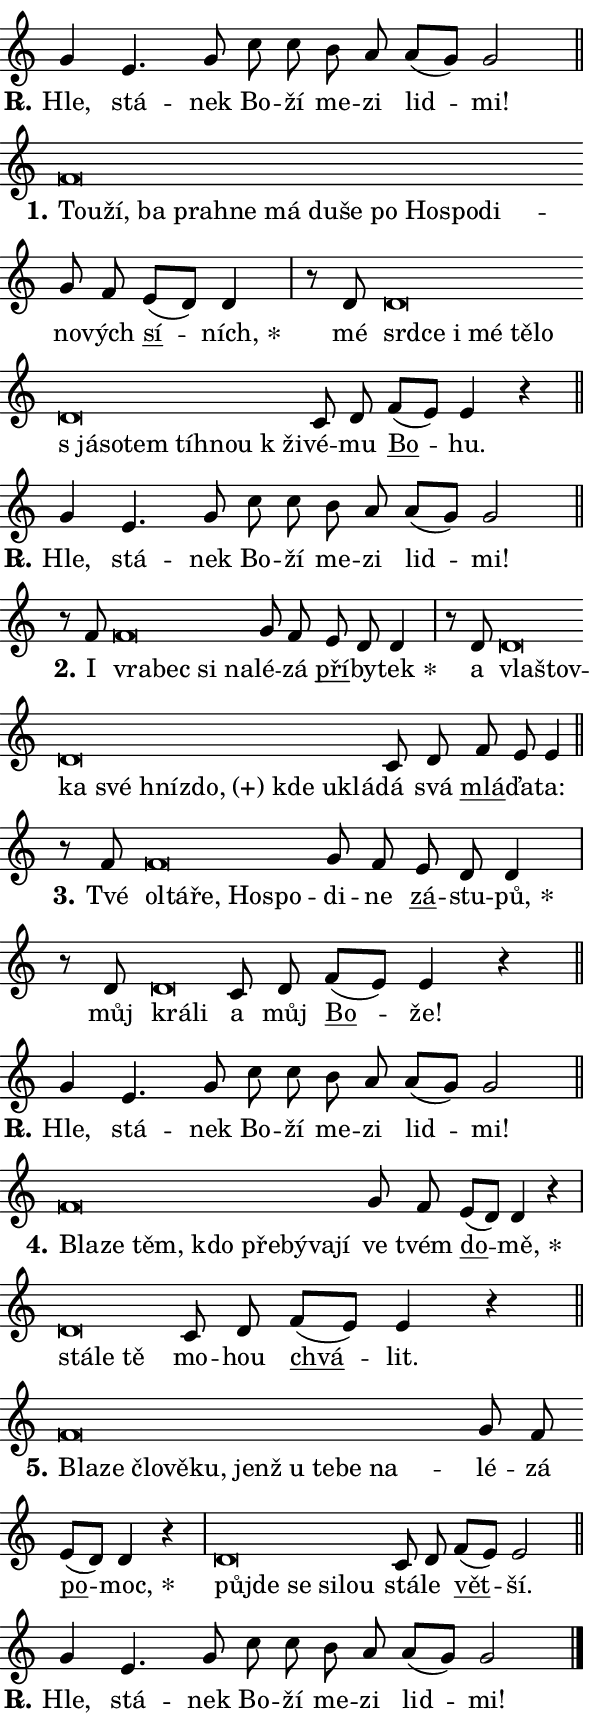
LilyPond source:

\version "2.24.0"
\header { tagline = "" }
\paper {
  indent = 0\cm
  top-margin = 0\cm
  right-margin = 0.13\cm % to fit lyric hyphens
  bottom-margin = 0\cm
  left-margin = 0\cm
  paper-width = 10\cm
  page-breaking = #ly:one-page-breaking
  system-system-spacing.basic-distance = #11
  score-system-spacing.basic-distance = #11
  ragged-last = ##f
}


%% Author: Thomas Morley
%% https://lists.gnu.org/archive/html/lilypond-user/2020-05/msg00002.html
#(define (line-position grob)
"Returns position of @var[grob} in current system:
   @code{'start}, if at first time-step
   @code{'end}, if at last time-step
   @code{'middle} otherwise
"
  (let* ((col (ly:item-get-column grob))
         (ln (ly:grob-object col 'left-neighbor))
         (rn (ly:grob-object col 'right-neighbor))
         (col-to-check-left (if (ly:grob? ln) ln col))
         (col-to-check-right (if (ly:grob? rn) rn col))
         (break-dir-left
           (and
             (ly:grob-property col-to-check-left 'non-musical #f)
             (ly:item-break-dir col-to-check-left)))
         (break-dir-right
           (and
             (ly:grob-property col-to-check-right 'non-musical #f)
             (ly:item-break-dir col-to-check-right))))
        (cond ((eqv? 1 break-dir-left) 'start)
              ((eqv? -1 break-dir-right) 'end)
              (else 'middle))))

#(define (tranparent-at-line-position vctor)
  (lambda (grob)
  "Relying on @code{line-position} select the relevant enry from @var{vctor}.
Used to determine transparency,"
    (case (line-position grob)
      ((end) (not (vector-ref vctor 0)))
      ((middle) (not (vector-ref vctor 1)))
      ((start) (not (vector-ref vctor 2))))))

noteHeadBreakVisibility =
#(define-music-function (break-visibility)(vector?)
"Makes @code{NoteHead}s transparent relying on @var{break-visibility}"
#{
  \override NoteHead.transparent =
    #(tranparent-at-line-position break-visibility)
#})

#(define delete-ledgers-for-transparent-note-heads
  (lambda (grob)
    "Reads whether a @code{NoteHead} is transparent.
If so this @code{NoteHead} is removed from @code{'note-heads} from
@var{grob}, which is supposed to be @code{LedgerLineSpanner}.
As a result ledgers are not printed for this @code{NoteHead}"
    (let* ((nhds-array (ly:grob-object grob 'note-heads))
           (nhds-list
             (if (ly:grob-array? nhds-array)
                 (ly:grob-array->list nhds-array)
                 '()))
           ;; Relies on the transparent-property being done before
           ;; Staff.LedgerLineSpanner.after-line-breaking is executed.
           ;; This is fragile ...
           (to-keep
             (remove
               (lambda (nhd)
                 (ly:grob-property nhd 'transparent #f))
               nhds-list)))
      ;; TODO find a better method to iterate over grob-arrays, similiar
      ;; to filter/remove etc for lists
      ;; For now rebuilt from scratch
      (set! (ly:grob-object grob 'note-heads)  '())
      (for-each
        (lambda (nhd)
          (ly:pointer-group-interface::add-grob grob 'note-heads nhd))
        to-keep))))

squashNotes = {
  \override NoteHead.X-extent = #'(-0.2 . 0.2)
  \override NoteHead.Y-extent = #'(-0.75 . 0)
  \override NoteHead.stencil =
    #(lambda (grob)
       (let ((pos (ly:grob-property grob 'staff-position)))
         (begin
           (if (< pos -7) (display "ERROR: Lower brevis then expected\n") (display ""))
           (if (<= pos -6) ly:text-interface::print ly:note-head::print))))
}
unSquashNotes = {
  \revert NoteHead.X-extent
  \revert NoteHead.Y-extent
  \revert NoteHead.stencil
}

hideNotes = \noteHeadBreakVisibility #begin-of-line-visible
unHideNotes = \noteHeadBreakVisibility #all-visible

% work-around for resetting accidentals
% https://lilypond.org/doc/v2.23/Documentation/notation/displaying-rhythms#unmetered-music
cadenzaMeasure = {
  \cadenzaOff
  \partial 1024 s1024
  \cadenzaOn
}

#(define-markup-command (accent layout props text) (markup?)
  "Underline accented syllable"
  (interpret-markup layout props
    #{\markup \override #'(offset . 4.3) \underline { #text }#}))

responsum = \markup \concat {
  "R" \hspace #-1.05 \path #0.1 #'((moveto 0 0.07) (lineto 0.9 0.8)) \hspace #0.05 "."
}

spaceSize = #0.6828661417322834 % exact space size for TeX Gyre Schola

\layout {
  \context {
    \Staff
    \remove "Time_signature_engraver"
    \override LedgerLineSpanner.after-line-breaking = #delete-ledgers-for-transparent-note-heads
  }
  \context {
    \Lyrics {
      \override LyricSpace.minimum-distance = \spaceSize
      \override LyricText.font-name = #"TeX Gyre Schola"
      \override LyricText.font-size = 1
      \override StanzaNumber.font-name = #"TeX Gyre Schola Bold"
      \override StanzaNumber.font-size = 1
    }
  }
  \context {
    \Score 
    \override NoteHead.text =
      #(lambda (grob) 
        (let ((pos (ly:grob-property grob 'staff-position)))
          #{\markup {
            \combine
              \halign #-0.55 \raise #(if (= pos -6) 0 0.5) \override #'(thickness . 2) \draw-line #'(3.2 . 0)
              \musicglyph "noteheads.sM1"
          }#}))
  }
}

% magnetic-lyrics.ily
%
%   written by
%     Jean Abou Samra <jean@abou-samra.fr>
%     Werner Lemberg <wl@gnu.org>
%
%   adapted by
%     Jiri Hon <jiri.hon@gmail.com>
%
% Version 2022-Apr-15

% https://www.mail-archive.com/lilypond-user@gnu.org/msg149350.html

#(define (Left_hyphen_pointer_engraver context)
   "Collect syllable-hyphen-syllable occurrences in lyrics and store
them in properties.  This engraver only looks to the left.  For
example, if the lyrics input is @code{foo -- bar}, it does the
following.

@itemize @bullet
@item
Set the @code{text} property of the @code{LyricHyphen} grob between
@q{foo} and @q{bar} to @code{foo}.

@item
Set the @code{left-hyphen} property of the @code{LyricText} grob with
text @q{foo} to the @code{LyricHyphen} grob between @q{foo} and
@q{bar}.
@end itemize

Use this auxiliary engraver in combination with the
@code{lyric-@/text::@/apply-@/magnetic-@/offset!} hook."
   (let ((hyphen #f)
         (text #f))
     (make-engraver
      (acknowledgers
       ((lyric-syllable-interface engraver grob source-engraver)
        (set! text grob)))
      (end-acknowledgers
       ((lyric-hyphen-interface engraver grob source-engraver)
        ;(when (not (grob::has-interface grob 'lyric-space-interface))
          (set! hyphen grob)));)
      ((stop-translation-timestep engraver)
       (when (and text hyphen)
         (ly:grob-set-object! text 'left-hyphen hyphen))
       (set! text #f)
       (set! hyphen #f)))))

#(define (lyric-text::apply-magnetic-offset! grob)
   "If the space between two syllables is less than the value in
property @code{LyricText@/.details@/.squash-threshold}, move the right
syllable to the left so that it gets concatenated with the left
syllable.

Use this function as a hook for
@code{LyricText@/.after-@/line-@/breaking} if the
@code{Left_@/hyphen_@/pointer_@/engraver} is active."
   (let ((hyphen (ly:grob-object grob 'left-hyphen #f)))
     (when hyphen
       (let ((left-text (ly:spanner-bound hyphen LEFT)))
         (when (grob::has-interface left-text 'lyric-syllable-interface)
           (let* ((common (ly:grob-common-refpoint grob left-text X))
                  (this-x-ext (ly:grob-extent grob common X))
                  (left-x-ext
                   (begin
                     ;; Trigger magnetism for left-text.
                     (ly:grob-property left-text 'after-line-breaking)
                     (ly:grob-extent left-text common X)))
                  ;; `delta` is the gap width between two syllables.
                  (delta (- (interval-start this-x-ext)
                            (interval-end left-x-ext)))
                  (details (ly:grob-property grob 'details))
                  (threshold (assoc-get 'squash-threshold details 0.2)))
             (when (< delta threshold)
               (let* (;; We have to manipulate the input text so that
                      ;; ligatures crossing syllable boundaries are not
                      ;; disabled.  For languages based on the Latin
                      ;; script this is essentially a beautification.
                      ;; However, for non-Western scripts it can be a
                      ;; necessity.
                      (lt (ly:grob-property left-text 'text))
                      (rt (ly:grob-property grob 'text))
                      (is-space (grob::has-interface hyphen 'lyric-space-interface))
                      (space (if is-space " " ""))
                      (extra-delta (if is-space spaceSize 0))
                      ;; Append new syllable.
                      (ltrt-space (if (and (string? lt) (string? rt))
                                (string-append lt space rt)
                                (make-concat-markup (list lt space rt))))
                      ;; Right-align `ltrt` to the right side.
                      (ltrt-space-markup (grob-interpret-markup
                               grob
                               (make-translate-markup
                                (cons (interval-length this-x-ext) 0)
                                (make-right-align-markup ltrt-space)))))
                 (begin
                   ;; Don't print `left-text`.
                   (ly:grob-set-property! left-text 'stencil #f)
                   ;; Set text and stencil (which holds all collected
                   ;; syllables so far) and shift it to the left.
                   (ly:grob-set-property! grob 'text ltrt-space)
                   (ly:grob-set-property! grob 'stencil ltrt-space-markup)
                   (ly:grob-translate-axis! grob (- (- delta extra-delta)) X))))))))))


#(define (lyric-hyphen::displace-bounds-first grob)
   ;; Make very sure this callback isn't triggered too early.
   (let ((left (ly:spanner-bound grob LEFT))
         (right (ly:spanner-bound grob RIGHT)))
     (ly:grob-property left 'after-line-breaking)
     (ly:grob-property right 'after-line-breaking)
     (ly:lyric-hyphen::print grob)))

squashThreshold = #0.4

\layout {
  \context {
    \Lyrics
    \consists #Left_hyphen_pointer_engraver
    \override LyricText.after-line-breaking =
      #lyric-text::apply-magnetic-offset!
    \override LyricHyphen.stencil = #lyric-hyphen::displace-bounds-first
    \override LyricText.details.squash-threshold = \squashThreshold
    \override LyricHyphen.minimum-distance = 0
    \override LyricHyphen.minimum-length = \squashThreshold
  }
}

squashText = \override LyricText.details.squash-threshold = 9999
unSquashText = \override LyricText.details.squash-threshold = \squashThreshold

leftText = \override LyricText.self-alignment-X = #LEFT
unLeftText = \revert LyricText.self-alignment-X

starOffset = #(lambda (grob) 
                (let ((x_offset (ly:self-alignment-interface::aligned-on-x-parent grob)))
                  (if (= x_offset 0) 0 (+ x_offset 1.2))))

star = #(define-music-function (syllable)(string?)
"Append star separator at the end of a syllable"
#{
  \once \override LyricText.X-offset = #starOffset
  \lyricmode { \markup {
    #syllable
    \override #'((font-name . "TeX Gyre Schola Bold")) \hspace #0.2 \lower #0.65 \larger "*"
  } }
#})

starAccent = #(define-music-function (syllable)(string?)
"Append star separator at the end of a syllable and make accent"
#{
  \once \override LyricText.X-offset = #starOffset
  \lyricmode { \markup {
    \accent #syllable
    \override #'((font-name . "TeX Gyre Schola Bold")) \hspace #0.2 \lower #0.65 \larger "*"
  } }
#})

breath = #(define-music-function (syllable)(string?)
"Append breathing indicator at the end of a syllable"
#{
  \lyricmode { \markup { #syllable "+" } }
#})

optionalBreath = #(define-music-function (syllable)(string?)
"Append optional breathing indicator at the end of a syllable"
#{
  \lyricmode { \markup { #syllable "(+)" } }
#})


\score {
    <<
        \new Voice = "melody" { \cadenzaOn \key c \major \relative { g'4 e4. g8 \bar "" c c \bar "" b a a[( g)] g2 \cadenzaMeasure \bar "||" \break } }
        \new Lyrics \lyricsto "melody" { \lyricmode { \set stanza = \responsum
Hle, stá -- nek Bo -- ží me -- zi lid -- mi! } }
    >>
    \layout {}
}

\score {
    <<
        \new Voice = "melody" { \cadenzaOn \key c \major \relative { \squashNotes f'\breve*1/16 \hideNotes \breve*1/16 \bar "" \breve*1/16 \bar "" \breve*1/16 \bar "" \breve*1/16 \bar "" \breve*1/16 \bar "" \breve*1/16 \bar "" \breve*1/16 \bar "" \breve*1/16 \bar "" \breve*1/16 \bar "" \breve*1/16 \breve*1/16 \bar "" \unHideNotes \unSquashNotes g8 f \bar "" e[( d)] d4 \cadenzaMeasure \bar "|" r8 d8 \squashNotes d\breve*1/16 \hideNotes \breve*1/16 \bar "" \breve*1/16 \bar "" \breve*1/16 \bar "" \breve*1/16 \bar "" \breve*1/16 \bar "" \breve*1/16 \bar "" \breve*1/16 \bar "" \breve*1/16 \bar "" \breve*1/16 \bar "" \breve*1/16 \breve*1/16 \bar "" \unHideNotes \unSquashNotes c8 d \bar "" f[( e)] e4 r \cadenzaMeasure \bar "||" \break } }
        \new Lyrics \lyricsto "melody" { \lyricmode { \set stanza = "1."
\leftText Tou -- \squashText ží, ba pra -- hne má du -- še po Ho -- spo -- di -- \unLeftText \unSquashText no -- vých \markup \accent sí -- \star ních, mé \leftText srd -- \squashText ce i mé tě -- lo "s já" -- so -- tem tíh -- nou "k ži" -- \unLeftText \unSquashText vé -- mu \markup \accent Bo -- hu. } }
    >>
    \layout {}
}

\score {
    <<
        \new Voice = "melody" { \cadenzaOn \key c \major \relative { g'4 e4. g8 \bar "" c c \bar "" b a a[( g)] g2 \cadenzaMeasure \bar "||" \break } }
        \new Lyrics \lyricsto "melody" { \lyricmode { \set stanza = \responsum
Hle, stá -- nek Bo -- ží me -- zi lid -- mi! } }
    >>
    \layout {}
}

\score {
    <<
        \new Voice = "melody" { \cadenzaOn \key c \major \relative { r8 f'8 \squashNotes f\breve*1/16 \hideNotes \breve*1/16 \bar "" \breve*1/16 \breve*1/16 \bar "" \unHideNotes \unSquashNotes g8 f \bar "" e d d4 \cadenzaMeasure \bar "|" r8 d8 \squashNotes d\breve*1/16 \hideNotes \breve*1/16 \bar "" \breve*1/16 \bar "" \breve*1/16 \bar "" \breve*1/16 \bar "" \breve*1/16 \bar "" \breve*1/16 \bar "" \breve*1/16 \breve*1/16 \bar "" \unHideNotes \unSquashNotes c8 d \bar "" f e e4 \cadenzaMeasure \bar "||" \break } }
        \new Lyrics \lyricsto "melody" { \lyricmode { \set stanza = "2."
I \leftText vra -- \squashText bec si na -- \unLeftText \unSquashText lé -- zá \markup \accent pří -- by -- \star tek a \leftText vla -- \squashText štov -- ka své hníz -- \optionalBreath do, kde u -- klá -- \unLeftText \unSquashText dá svá \markup \accent mlá -- ďa -- ta: } }
    >>
    \layout {}
}

\score {
    <<
        \new Voice = "melody" { \cadenzaOn \key c \major \relative { r8 f'8 \squashNotes f\breve*1/16 \hideNotes \breve*1/16 \bar "" \breve*1/16 \bar "" \breve*1/16 \breve*1/16 \bar "" \unHideNotes \unSquashNotes g8 f \bar "" e d d4 \cadenzaMeasure \bar "|" r8 d8 \squashNotes d\breve*1/16 \hideNotes \breve*1/16 \bar "" \unHideNotes \unSquashNotes c8 d \bar "" f[( e)] e4 r \cadenzaMeasure \bar "||" \break } }
        \new Lyrics \lyricsto "melody" { \lyricmode { \set stanza = "3."
Tvé \leftText ol -- \squashText tá -- ře, Ho -- spo -- \unLeftText \unSquashText di -- ne \markup \accent zá -- stu -- \star pů, můj \leftText krá -- \squashText li \unLeftText \unSquashText a můj \markup \accent Bo -- že! } }
    >>
    \layout {}
}

\score {
    <<
        \new Voice = "melody" { \cadenzaOn \key c \major \relative { g'4 e4. g8 \bar "" c c \bar "" b a a[( g)] g2 \cadenzaMeasure \bar "||" \break } }
        \new Lyrics \lyricsto "melody" { \lyricmode { \set stanza = \responsum
Hle, stá -- nek Bo -- ží me -- zi lid -- mi! } }
    >>
    \layout {}
}

\score {
    <<
        \new Voice = "melody" { \cadenzaOn \key c \major \relative { \squashNotes f'\breve*1/16 \hideNotes \breve*1/16 \bar "" \breve*1/16 \bar "" \breve*1/16 \bar "" \breve*1/16 \bar "" \breve*1/16 \bar "" \breve*1/16 \breve*1/16 \bar "" \unHideNotes \unSquashNotes g8 f \bar "" e[( d)] d4 r \cadenzaMeasure \bar "|" \squashNotes d\breve*1/16 \hideNotes \breve*1/16 \breve*1/16 \bar "" \unHideNotes \unSquashNotes c8 d \bar "" f[( e)] e4 r \cadenzaMeasure \bar "||" \break } }
        \new Lyrics \lyricsto "melody" { \lyricmode { \set stanza = "4."
\leftText Bla -- \squashText ze těm, kdo pře -- bý -- va -- jí \unLeftText \unSquashText ve tvém \markup \accent do -- \star mě, \leftText stá -- \squashText le tě \unLeftText \unSquashText mo -- hou \markup \accent chvá -- lit. } }
    >>
    \layout {}
}

\score {
    <<
        \new Voice = "melody" { \cadenzaOn \key c \major \relative { \squashNotes f'\breve*1/16 \hideNotes \breve*1/16 \bar "" \breve*1/16 \bar "" \breve*1/16 \bar "" \breve*1/16 \bar "" \breve*1/16 \bar "" \breve*1/16 \bar "" \breve*1/16 \bar "" \breve*1/16 \breve*1/16 \bar "" \unHideNotes \unSquashNotes g8 f \bar "" e[( d)] d4 r \cadenzaMeasure \bar "|" \squashNotes d\breve*1/16 \hideNotes \breve*1/16 \bar "" \breve*1/16 \bar "" \breve*1/16 \breve*1/16 \bar "" \unHideNotes \unSquashNotes c8 d \bar "" f[( e)] e2 \cadenzaMeasure \bar "||" \break } }
        \new Lyrics \lyricsto "melody" { \lyricmode { \set stanza = "5."
\leftText Bla -- \squashText ze člo -- vě -- ku, jenž u te -- be na -- \unLeftText \unSquashText lé -- zá \markup \accent po -- \star moc, \leftText půj -- \squashText de se si -- lou \unLeftText \unSquashText stá -- le \markup \accent vět -- ší. } }
    >>
    \layout {}
}

\score {
    <<
        \new Voice = "melody" { \cadenzaOn \key c \major \relative { g'4 e4. g8 \bar "" c c \bar "" b a a[( g)] g2 \cadenzaMeasure \bar "||" \break } \bar "|." }
        \new Lyrics \lyricsto "melody" { \lyricmode { \set stanza = \responsum
Hle, stá -- nek Bo -- ží me -- zi lid -- mi! } }
    >>
    \layout {}
}
